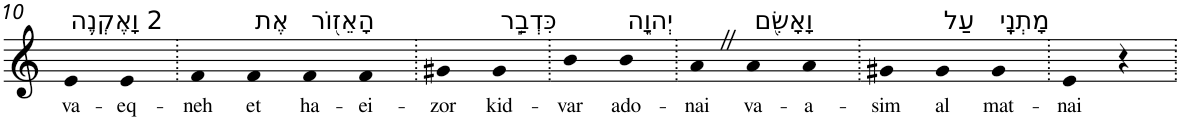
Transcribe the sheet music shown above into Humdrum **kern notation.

**kern	**text
*part1	*part1
*staff1	*staff1
*I"Piano	*
*I'Pno	*
!!LO:PB:g=z
*clefG2	*
*k[]	*
=10	=10
!LO:TX:a:t=2 וָאֶקְנֶ֥ה	!
!	!LO:LY:b
4e	va-
!	!LO:LY:b
4e	-eq-
=11.	=11.
!	!LO:LY:b
4f	-neh
!LO:TX:a:t=אֶת	!
!	!LO:LY:b
4f	et
!LO:TX:a:t=הָאֵז֖וֹר	!
!	!LO:LY:b
4f	ha-
!	!LO:LY:b
4f	-ei-
=12.	=12.
!	!LO:LY:b
4g#X	-zor
!LO:TX:a:t=כִּדְבַ֣ר	!
!	!LO:LY:b
4g#	kid-
=13.	=13.
!	!LO:LY:b
4b	-var
!LO:TX:a:t=יְהוָ֑ה	!
!	!LO:LY:b
4b	ado-
=14.	=14.
!	!LO:LY:b
4aZ	-nai
!LO:TX:a:t=וָאָשִׂ֖ם	!
!	!LO:LY:b
4a	va-
!	!LO:LY:b
4a	-a-
=15.	=15.
!	!LO:LY:b
4g#X	-sim
!LO:TX:a:t=עַל	!
!	!LO:LY:b
4g#	al
!LO:TX:a:t=מָתְנָֽי	!
!	!LO:LY:b
4g#	mat-
=16.	=16.
!	!LO:LY:b
4e	-nai
4r	.
=.	=.
*-	*-
